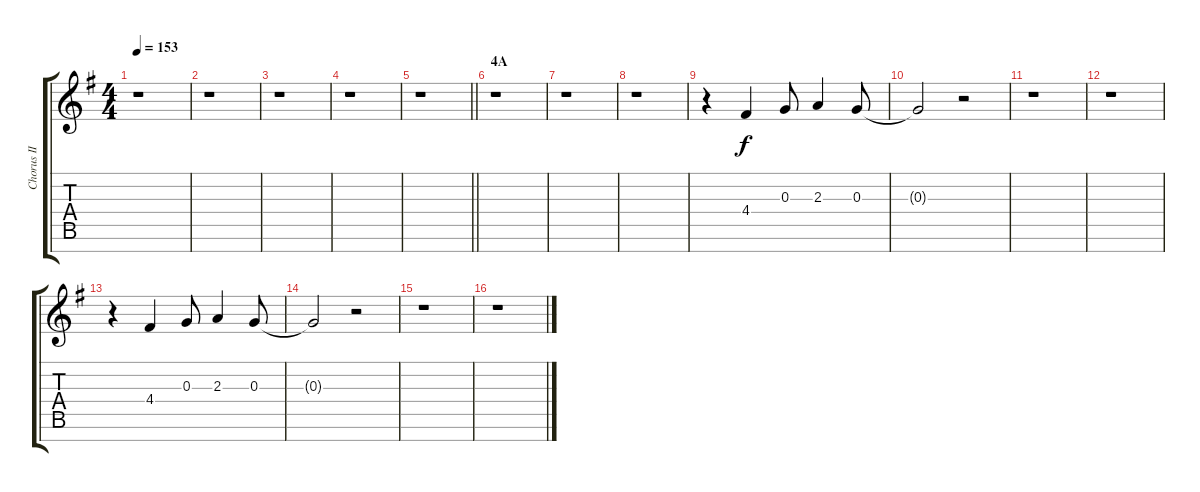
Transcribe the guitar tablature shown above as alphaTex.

\track ("Chorus II" "Chorus II") {instrument voiceoohs}
\staff {score tabs}
\tuning (E5 B4 G4 D4 A3 E3 B2) {hide}
\ts (4 4)
\tempo 153
\clef g2
\ks g
r.1{dy f} |
r.1 |
r.1 |
r.1 |
\barLineRight lightlight
r.1 |
\section ("" "4A")
r.1 |
r.1 |
r.1 |
r.4 4.4.4 0.3.8 2.3.4 0.3.8 |
0.3{t}.2 r.2 |
r.1 |
r.1 |
r.4 4.4.4 0.3.8 2.3.4 0.3.8 |
0.3{t}.2 r.2 |
r.1 |
r.1
